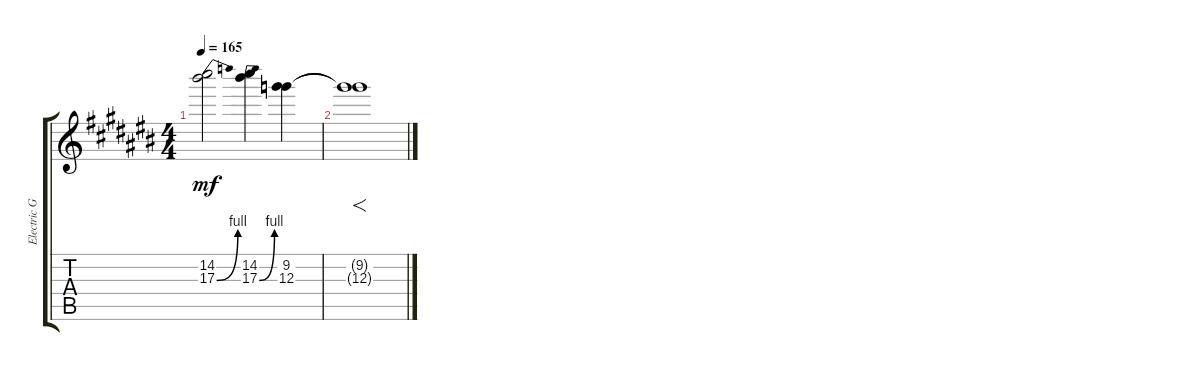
\track ("Electric Guitar" "Electric G") {instrument overdrivenguitar}
\staff {score tabs}
\tuning (E5 B4 G4 D4 A3 E3) {hide}
\ts (4 4)
\tempo 165
\clef g2
\ks c#
(14.2 17.3{be (bend 0 0 60 4)}).2{dy mf} (14.2 17.3{be (bend 0 0 60 4)}).4 (9.2 12.3).4 |
(9.2{t} 12.3{t}).1{f}
